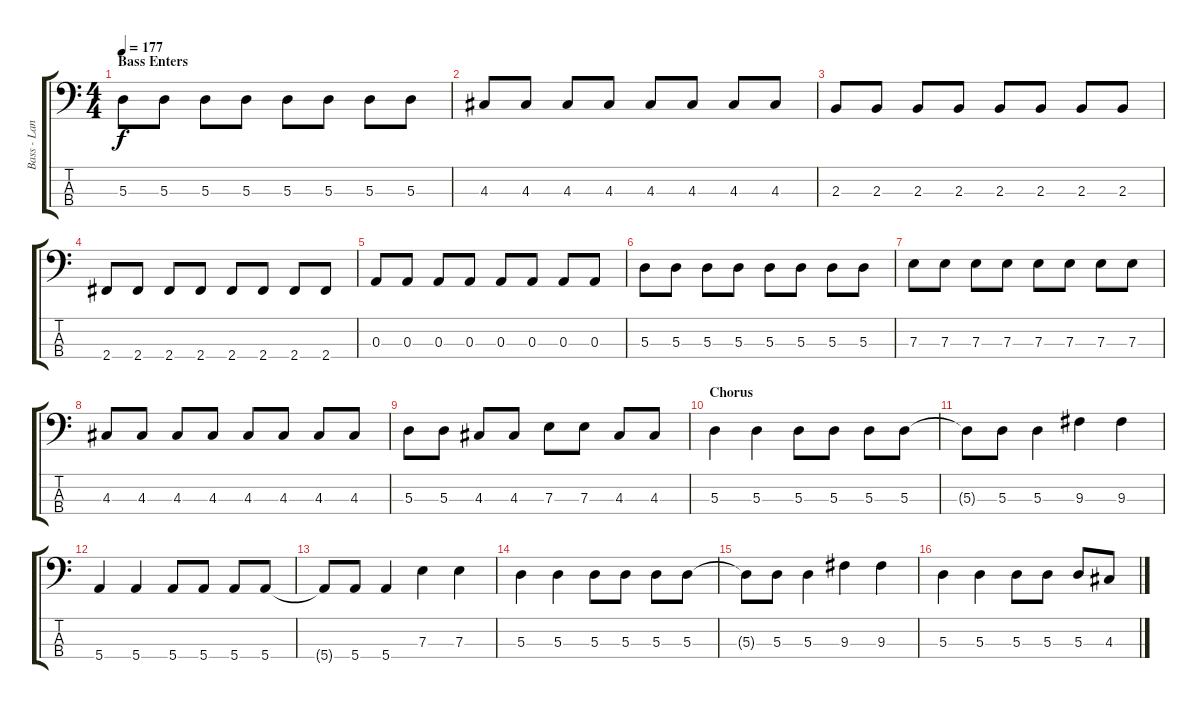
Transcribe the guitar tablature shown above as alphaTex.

\track ("Bass - Lani Perkis" "Bass - Lan") {instrument electricbasspick}
\staff {score tabs}
\tuning (G2 D2 A1 E1) {hide}
\ts (4 4)
\section ("" "Bass Enters")
\tempo 177
\clef f4
\ks c
5.3.8{dy f} 5.3.8 5.3.8 5.3.8 5.3.8 5.3.8 5.3.8 5.3.8 |
4.3.8 4.3.8 4.3.8 4.3.8 4.3.8 4.3.8 4.3.8 4.3.8 |
2.3.8 2.3.8 2.3.8 2.3.8 2.3.8 2.3.8 2.3.8 2.3.8 |
2.4.8 2.4.8 2.4.8 2.4.8 2.4.8 2.4.8 2.4.8 2.4.8 |
0.3.8 0.3.8 0.3.8 0.3.8 0.3.8 0.3.8 0.3.8 0.3.8 |
5.3.8 5.3.8 5.3.8 5.3.8 5.3.8 5.3.8 5.3.8 5.3.8 |
7.3.8 7.3.8 7.3.8 7.3.8 7.3.8 7.3.8 7.3.8 7.3.8 |
4.3.8 4.3.8 4.3.8 4.3.8 4.3.8 4.3.8 4.3.8 4.3.8 |
5.3.8 5.3.8 4.3.8 4.3.8 7.3.8 7.3.8 4.3.8 4.3.8 |
\section ("" "Chorus")
5.3.4 5.3.4 5.3.8 5.3.8 5.3.8 5.3.8 |
5.3{t}.8 5.3.8 5.3.4 9.3.4 9.3.4 |
5.4.4 5.4.4 5.4.8 5.4.8 5.4.8 5.4.8 |
5.4{t}.8 5.4.8 5.4.4 7.3.4 7.3.4 |
5.3.4 5.3.4 5.3.8 5.3.8 5.3.8 5.3.8 |
5.3{t}.8 5.3.8 5.3.4 9.3.4 9.3.4 |
5.3.4 5.3.4 5.3.8 5.3.8 5.3.8 4.3.8
